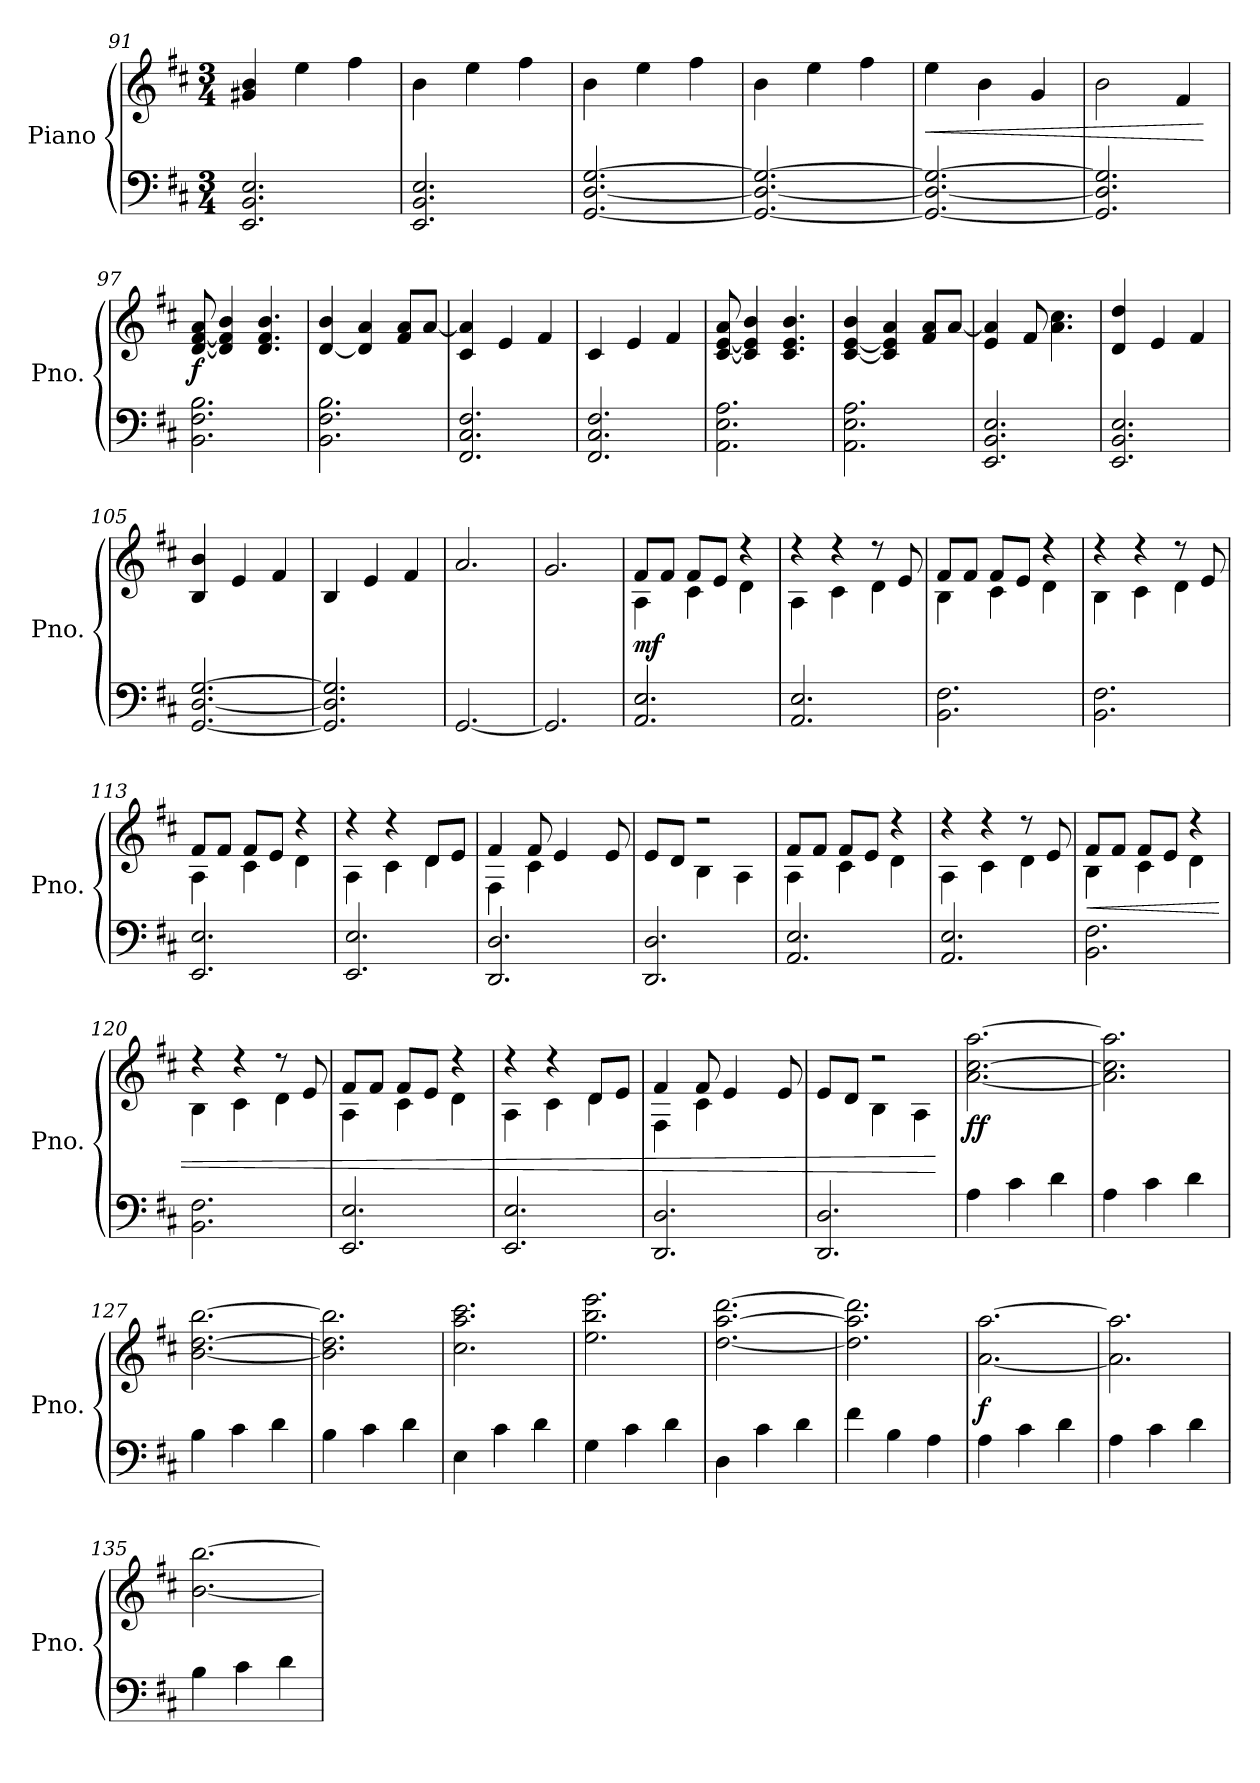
**kern	**kern	**dynam
*part1	*part1	*part1
*staff2	*staff1	*staff1/2
*I"Piano	*	*
*I'Pno.	*	*
*clefF4	*clefG2	*
*k[f#c#]	*k[f#c#]	*
*M3/4	*M3/4	*
=91	=91	=91
2.EE/ 2.BB/ 2.E/	4g#X/ 4b/	.
.	4ee\	.
.	4ff#\	.
!!LO:LB:g=z
=92	=92	=92
2.EE/ 2.BB/ 2.E/	4b\	.
.	4ee\	.
.	4ff#\	.
=93	=93	=93
[2.GG/ [2.D/ [2.G/	4b\	.
.	4ee\	.
.	4ff#\	.
=94	=94	=94
2.GG/_ 2.D/_ 2.G/_	4b\	.
.	4ee\	.
.	4ff#\	.
=95	=95	=95
!	!	!LO:HP:b
2.GG/_ 2.D/_ 2.G/_	4ee\	<
.	4b\	.
.	4g/	.
=96	=96	=96
2.GG/] 2.D/] 2.G/]	2b\	.
.	4f#/	.
.	.	[
=97	=97	=97
!	!	!LO:DY:b
2.BB\ 2.F#\ 2.B\	[8d/ [8f#/ 8a/	f
.	4d/] 4f#/] 4b/	.
.	4.d/ 4.f#/ 4.b/	.
=98	=98	=98
2.BB\ 2.F#\ 2.B\	[4d/ 4b/	.
.	4d/] 4a/	.
.	8f#/ 8a/L	.
.	[8a/J	.
=99	=99	=99
2.FF#/ 2.C#/ 2.F#/	4c#/ 4a/]	.
.	4e/	.
.	4f#/	.
=100	=100	=100
2.FF#/ 2.C#/ 2.F#/	4c#/	.
.	4e/	.
.	4f#/	.
=101	=101	=101
2.AA\ 2.E\ 2.A\	[8c#/ [8e/ 8a/	.
.	4c#/] 4e/] 4b/	.
.	4.c#/ 4.e/ 4.b/	.
!!LO:LB:g=z
=102	=102	=102
2.AA\ 2.E\ 2.A\	[4c#/ [4e/ 4b/	.
.	4c#/] 4e/] 4a/	.
.	8f#/ 8a/L	.
.	[8a/J	.
=103	=103	=103
2.EE/ 2.BB/ 2.E/	4e/ 4a/]	.
.	8f#/	.
.	4.a\ 4.cc#\	.
=104	=104	=104
2.EE/ 2.BB/ 2.E/	4d/ 4dd/	.
.	4e/	.
.	4f#/	.
=105	=105	=105
[2.GG/ [2.D/ [2.G/	4B/ 4b/	.
.	4e/	.
.	4f#/	.
=106	=106	=106
2.GG/] 2.D/] 2.G/]	4B/	.
.	4e/	.
.	4f#/	.
=107	=107	=107
[2.GG/	2.a/	.
=108	=108	=108
2.GG/]	2.g/	.
=109	=109	=109
*	*^	*
!	!	!	!LO:DY:b
2.AA/ 2.E/	8f#/L	4A\	mf
.	8f#/J	.	.
.	8f#/L	4c#\	.
.	8e/J	.	.
.	4r	4d\	.
=110	=110	=110	=110
2.AA/ 2.E/	4r	4A\	.
.	4r	4c#\	.
.	8r	4d\	.
.	8e/	.	.
!!LO:PB:g=z	!!
=111	=111	=111	=111
2.BB\ 2.F#\	8f#/L	4B\	.
.	8f#/J	.	.
.	8f#/L	4c#\	.
.	8e/J	.	.
.	4r	4d\	.
=112	=112	=112	=112
2.BB\ 2.F#\	4r	4B\	.
.	4r	4c#\	.
.	8r	4d\	.
.	8e/	.	.
=113	=113	=113	=113
2.EE/ 2.E/	8f#/L	4A\	.
.	8f#/J	.	.
.	8f#/L	4c#\	.
.	8e/J	.	.
.	4r	4d\	.
=114	=114	=114	=114
2.EE/ 2.E/	4r	4A\	.
.	4r	4c#\	.
.	8d/L	4d\	.
.	8e/J	.	.
=115	=115	=115	=115
2.DD/ 2.D/	4f#/	4F#\	.
.	8f#/	4c#\	.
.	4e/	.	.
.	.	4ryy	.
.	8e/	.	.
=116	=116	=116	=116
2.DD/ 2.D/	8e/L	4ryy	.
.	8d/J	.	.
.	2r	4B\	.
.	.	4A\	.
=117	=117	=117	=117
2.AA/ 2.E/	8f#/L	4A\	.
.	8f#/J	.	.
.	8f#/L	4c#\	.
.	8e/J	.	.
.	4r	4d\	.
!!LO:LB:g=z	!!
=118	=118	=118	=118
2.AA/ 2.E/	4r	4A\	.
.	4r	4c#\	.
.	8r	4d\	.
.	8e/	.	.
=119	=119	=119	=119
!	!	!	!LO:HP:b
2.BB\ 2.F#\	8f#/L	4B\	<
.	8f#/J	.	.
.	8f#/L	4c#\	.
.	8e/J	.	.
.	4r	4d\	.
=120	=120	=120	=120
2.BB\ 2.F#\	4r	4B\	.
.	4r	4c#\	.
.	8r	4d\	.
.	8e/	.	.
=121	=121	=121	=121
2.EE/ 2.E/	8f#/L	4A\	.
.	8f#/J	.	.
.	8f#/L	4c#\	.
.	8e/J	.	.
.	4r	4d\	.
=122	=122	=122	=122
2.EE/ 2.E/	4r	4A\	.
.	4r	4c#\	.
.	8d/L	4d\	.
.	8e/J	.	.
=123	=123	=123	=123
2.DD/ 2.D/	4f#/	4F#\	.
.	8f#/	4c#\	.
.	4e/	.	.
.	.	4ryy	.
.	8e/	.	.
=124	=124	=124	=124
2.DD/ 2.D/	8e/L	4ryy	.
.	8d/J	.	.
.	2r	4B\	.
.	.	4A\	.
*	*v	*v	*
.	.	[
=125	=125	=125
!	!	!LO:DY:b
4A\	[2.a\ [2.cc#\ [2.aa\	ff
4c#\	.	.
4d\	.	.
!!LO:LB:g=z
=126	=126	=126
4A\	2.a\] 2.cc#\] 2.aa\]	.
4c#\	.	.
4d\	.	.
=127	=127	=127
4B\	[2.b\ [2.dd\ [2.bb\	.
4c#\	.	.
4d\	.	.
=128	=128	=128
4B\	2.b\] 2.dd\] 2.bb\]	.
4c#\	.	.
4d\	.	.
=129	=129	=129
4E\	2.cc#\ 2.aa\ 2.ccc#\	.
4c#\	.	.
4d\	.	.
=130	=130	=130
4G\	2.ee\ 2.bb\ 2.eee\	.
4c#\	.	.
4d\	.	.
=131	=131	=131
4D\	[2.dd\ [2.aa\ [2.ddd\	.
4c#\	.	.
4d\	.	.
=132	=132	=132
4f#\	2.dd\] 2.aa\] 2.ddd\]	.
4B\	.	.
4A\	.	.
=133	=133	=133
!	!	!LO:DY:b
4A\	[2.a\ [2.aa\	f
4c#\	.	.
4d\	.	.
=134	=134	=134
4A\	2.a\] 2.aa\]	.
4c#\	.	.
4d\	.	.
=135	=135	=135
4B\	[2.b\ [2.bb\	.
4c#\	.	.
4d\	.	.
=	=	=
*-	*-	*-
